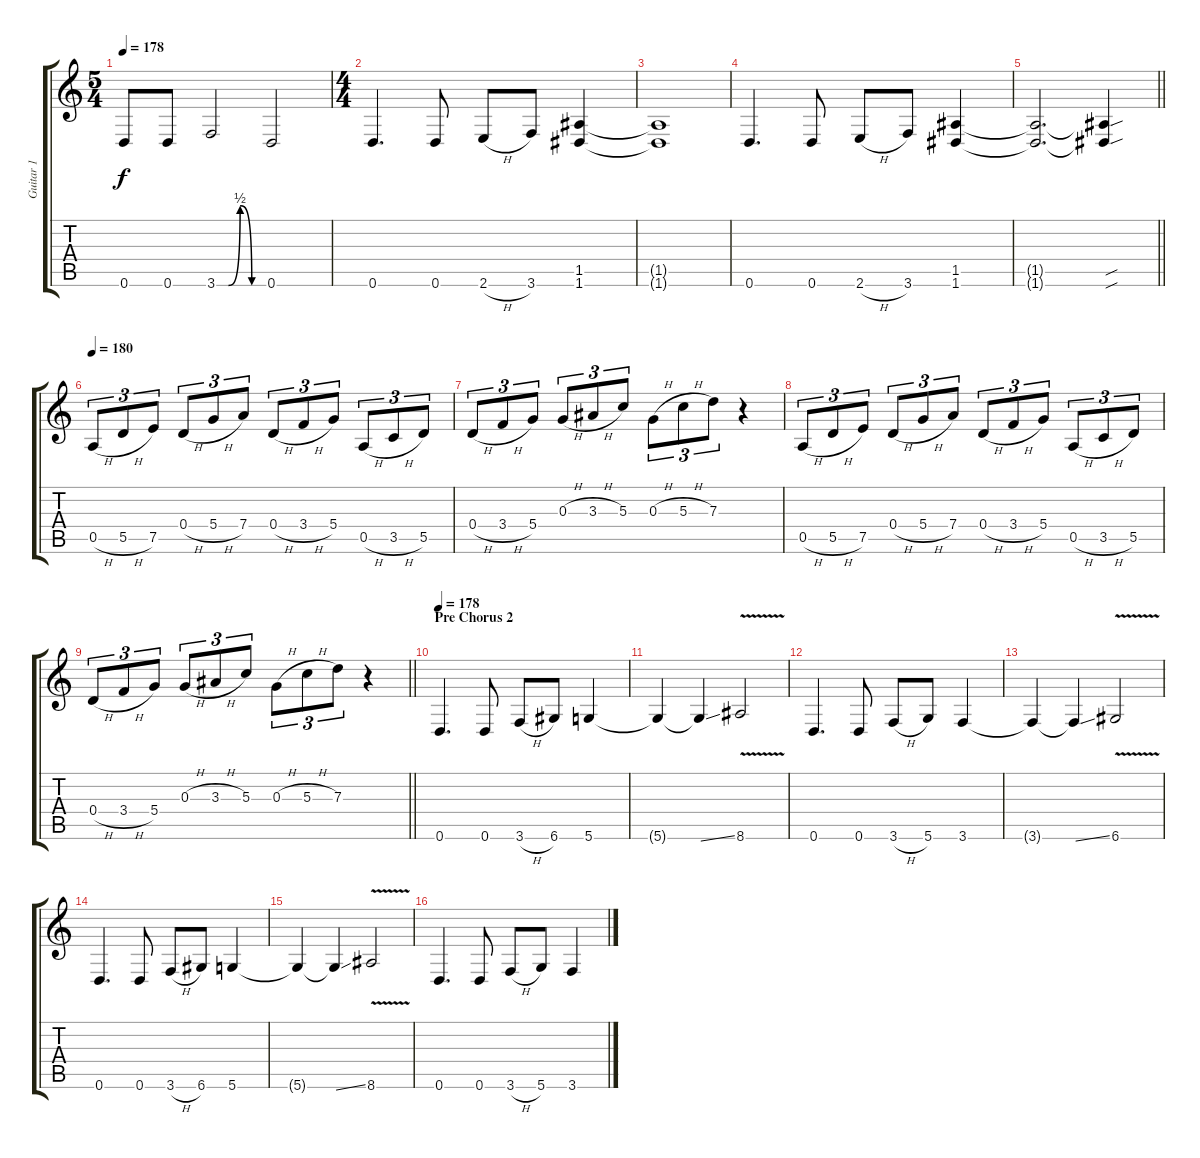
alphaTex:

\track ("Guitar 1" "Guitar 1") {instrument overdrivenguitar}
\staff {score tabs}
\tuning (E4 B3 G3 D3 A2 D2) {hide}
\ts (5 4)
\tempo 178
\clef g2
\ks c
0.6.8{dy f} 0.6.8 3.6{be (custom 0 0 15 0 30 2 45 0 60 0)}.2 0.6.2 |
\ts (4 4)
0.6.4{d} 0.6.8 2.6{h}.8 3.6.8 (1.5 1.6).4 |
(1.5{t} 1.6{t}).1 |
0.6.4{d} 0.6.8 2.6{h}.8 3.6.8 (1.5 1.6).4 |
\barLineRight lightlight
(1.5{t} 1.6{t}).2{d} (1.5{sou t} 1.6{sou t}).4 |
\tempo 180
0.5{h}.8{tu (3 2)} 5.5{h}.8{tu (3 2)} 7.5.8{tu (3 2)} 0.4{h}.8{tu (3 2)} 5.4{h}.8{tu (3 2)} 7.4.8{tu (3 2)} 0.4{h}.8{tu (3 2)} 3.4{h}.8{tu (3 2)} 5.4.8{tu (3 2)} 0.5{h}.8{tu (3 2)} 3.5{h}.8{tu (3 2)} 5.5.8{tu (3 2)} |
0.4{h}.8{tu (3 2)} 3.4{h}.8{tu (3 2)} 5.4.8{tu (3 2)} 0.3{h}.8{tu (3 2)} 3.3{h}.8{tu (3 2)} 5.3.8{tu (3 2)} 0.3{h}.8{tu (3 2)} 5.3{h}.8{tu (3 2)} 7.3.8{tu (3 2)} r.4 |
0.5{h}.8{tu (3 2)} 5.5{h}.8{tu (3 2)} 7.5.8{tu (3 2)} 0.4{h}.8{tu (3 2)} 5.4{h}.8{tu (3 2)} 7.4.8{tu (3 2)} 0.4{h}.8{tu (3 2)} 3.4{h}.8{tu (3 2)} 5.4.8{tu (3 2)} 0.5{h}.8{tu (3 2)} 3.5{h}.8{tu (3 2)} 5.5.8{tu (3 2)} |
\barLineRight lightlight
0.4{h}.8{tu (3 2)} 3.4{h}.8{tu (3 2)} 5.4.8{tu (3 2)} 0.3{h}.8{tu (3 2)} 3.3{h}.8{tu (3 2)} 5.3.8{tu (3 2)} 0.3{h}.8{tu (3 2)} 5.3{h}.8{tu (3 2)} 7.3.8{tu (3 2)} r.4 |
\section ("" "Pre Chorus 2")
\tempo 178
0.6.4{d} 0.6.8 3.6{h}.8 6.6.8 5.6.4 |
5.6{t}.4 5.6{ss t}.4 8.6{v}.2 |
0.6.4{d} 0.6.8 3.6{h}.8 5.6.8 3.6.4 |
3.6{t}.4 3.6{ss t}.4 6.6{v}.2 |
0.6.4{d} 0.6.8 3.6{h}.8 6.6.8 5.6.4 |
5.6{t}.4 5.6{ss t}.4 8.6{v}.2 |
0.6.4{d} 0.6.8 3.6{h}.8 5.6.8 3.6.4
